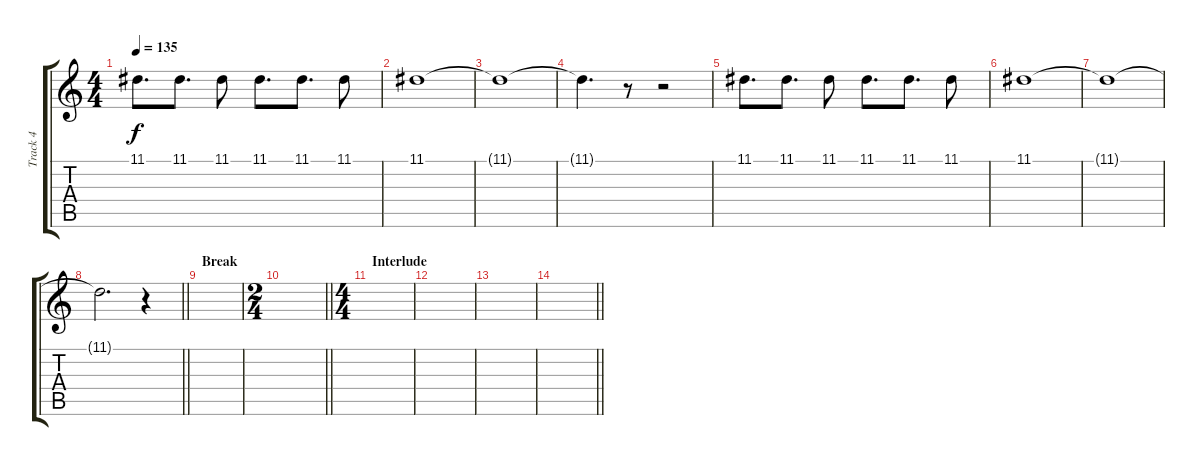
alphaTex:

\track ("Track 4" "Track 4") {instrument lead2sawtooth}
\staff {score tabs}
\tuning (E4 B3 G3 D3 A2 E2) {hide}
\ts (4 4)
\tempo 135
\clef g2
\ks c
11.1.8{d dy f} 11.1.8{d} 11.1.8 11.1.8{d} 11.1.8{d} 11.1.8 |
11.1.1 |
11.1{t}.1 |
11.1{t}.4{d} r.8 r.2 |
11.1.8{d} 11.1.8{d} 11.1.8 11.1.8{d} 11.1.8{d} 11.1.8 |
11.1.1 |
11.1{t}.1 |
\barLineRight lightlight
11.1{t}.2{d} r.4 |
\section ("" "Break")
|
\ts (2 4)
\barLineRight lightlight
|
\ts (4 4)
\section ("" "Interlude")
|
|
|
\barLineRight lightlight
